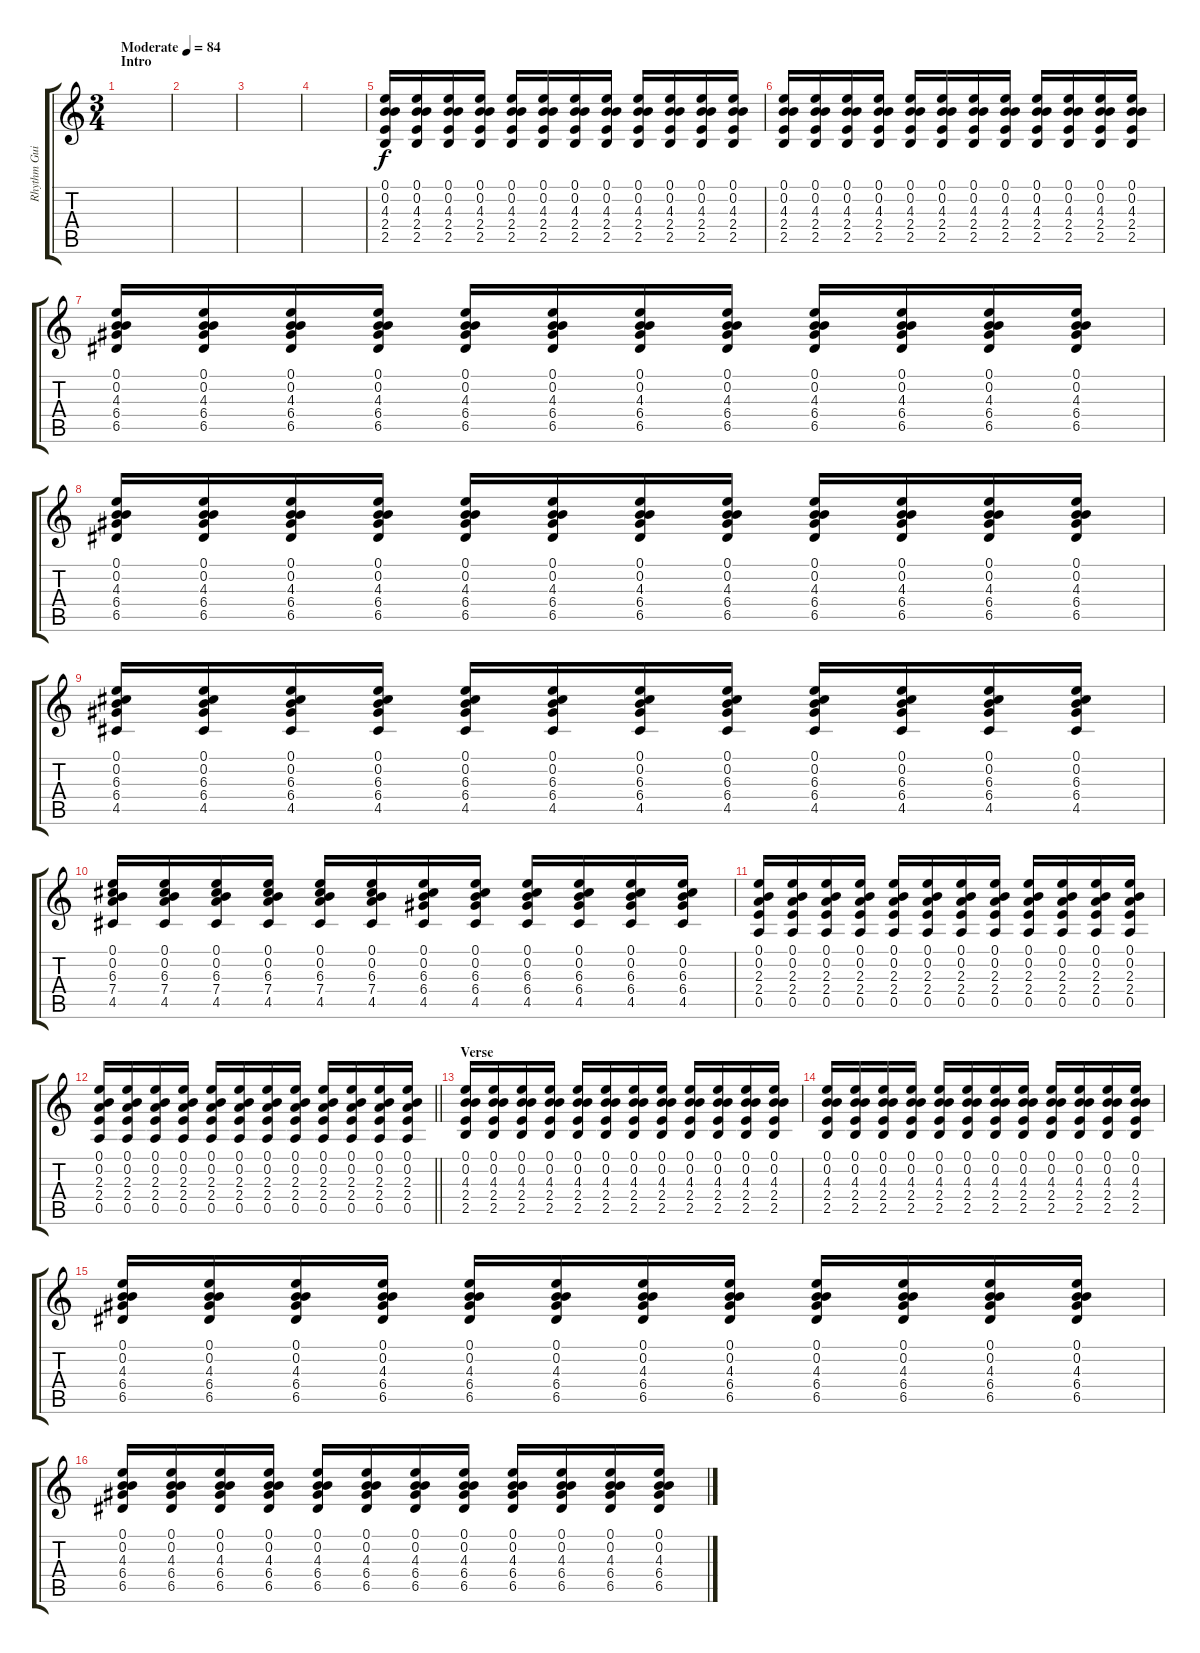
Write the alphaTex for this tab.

\track ("Rhythm Guitar" "Rhythm Gui") {instrument acousticguitarsteel}
\staff {score tabs}
\tuning (E4 B3 G3 D3 A2 E2) {hide}
\ts (3 4)
\section ("" "Intro")
\tempo (84 "Moderate")
\clef g2
\ks c
|
|
|
|
(0.1 0.2 4.3 2.4 2.5).16 (0.1 0.2 4.3 2.4 2.5).16 (0.1 0.2 4.3 2.4 2.5).16 (0.1 0.2 4.3 2.4 2.5).16 (0.1 0.2 4.3 2.4 2.5).16 (0.1 0.2 4.3 2.4 2.5).16 (0.1 0.2 4.3 2.4 2.5).16 (0.1 0.2 4.3 2.4 2.5).16 (0.1 0.2 4.3 2.4 2.5).16 (0.1 0.2 4.3 2.4 2.5).16 (0.1 0.2 4.3 2.4 2.5).16 (0.1 0.2 4.3 2.4 2.5).16 |
(0.1 0.2 4.3 2.4 2.5).16 (0.1 0.2 4.3 2.4 2.5).16 (0.1 0.2 4.3 2.4 2.5).16 (0.1 0.2 4.3 2.4 2.5).16 (0.1 0.2 4.3 2.4 2.5).16 (0.1 0.2 4.3 2.4 2.5).16 (0.1 0.2 4.3 2.4 2.5).16 (0.1 0.2 4.3 2.4 2.5).16 (0.1 0.2 4.3 2.4 2.5).16 (0.1 0.2 4.3 2.4 2.5).16 (0.1 0.2 4.3 2.4 2.5).16 (0.1 0.2 4.3 2.4 2.5).16 |
(0.1 0.2 4.3 6.4 6.5).16 (0.1 0.2 4.3 6.4 6.5).16 (0.1 0.2 4.3 6.4 6.5).16 (0.1 0.2 4.3 6.4 6.5).16 (0.1 0.2 4.3 6.4 6.5).16 (0.1 0.2 4.3 6.4 6.5).16 (0.1 0.2 4.3 6.4 6.5).16 (0.1 0.2 4.3 6.4 6.5).16 (0.1 0.2 4.3 6.4 6.5).16 (0.1 0.2 4.3 6.4 6.5).16 (0.1 0.2 4.3 6.4 6.5).16 (0.1 0.2 4.3 6.4 6.5).16 |
(0.1 0.2 4.3 6.4 6.5).16 (0.1 0.2 4.3 6.4 6.5).16 (0.1 0.2 4.3 6.4 6.5).16 (0.1 0.2 4.3 6.4 6.5).16 (0.1 0.2 4.3 6.4 6.5).16 (0.1 0.2 4.3 6.4 6.5).16 (0.1 0.2 4.3 6.4 6.5).16 (0.1 0.2 4.3 6.4 6.5).16 (0.1 0.2 4.3 6.4 6.5).16 (0.1 0.2 4.3 6.4 6.5).16 (0.1 0.2 4.3 6.4 6.5).16 (0.1 0.2 4.3 6.4 6.5).16 |
(0.1 0.2 6.3 6.4 4.5).16 (0.1 0.2 6.3 6.4 4.5).16 (0.1 0.2 6.3 6.4 4.5).16 (0.1 0.2 6.3 6.4 4.5).16 (0.1 0.2 6.3 6.4 4.5).16 (0.1 0.2 6.3 6.4 4.5).16 (0.1 0.2 6.3 6.4 4.5).16 (0.1 0.2 6.3 6.4 4.5).16 (0.1 0.2 6.3 6.4 4.5).16 (0.1 0.2 6.3 6.4 4.5).16 (0.1 0.2 6.3 6.4 4.5).16 (0.1 0.2 6.3 6.4 4.5).16 |
(0.1 0.2 6.3 7.4 4.5).16 (0.1 0.2 6.3 7.4 4.5).16 (0.1 0.2 6.3 7.4 4.5).16 (0.1 0.2 6.3 7.4 4.5).16 (0.1 0.2 6.3 7.4 4.5).16 (0.1 0.2 6.3 7.4 4.5).16 (0.1 0.2 6.3 6.4 4.5).16 (0.1 0.2 6.3 6.4 4.5).16 (0.1 0.2 6.3 6.4 4.5).16 (0.1 0.2 6.3 6.4 4.5).16 (0.1 0.2 6.3 6.4 4.5).16 (0.1 0.2 6.3 6.4 4.5).16 |
(0.1 0.2 2.3 2.4 0.5).16 (0.1 0.2 2.3 2.4 0.5).16 (0.1 0.2 2.3 2.4 0.5).16 (0.1 0.2 2.3 2.4 0.5).16 (0.1 0.2 2.3 2.4 0.5).16 (0.1 0.2 2.3 2.4 0.5).16 (0.1 0.2 2.3 2.4 0.5).16 (0.1 0.2 2.3 2.4 0.5).16 (0.1 0.2 2.3 2.4 0.5).16 (0.1 0.2 2.3 2.4 0.5).16 (0.1 0.2 2.3 2.4 0.5).16 (0.1 0.2 2.3 2.4 0.5).16 |
\barLineRight lightlight
(0.1 0.2 2.3 2.4 0.5).16 (0.1 0.2 2.3 2.4 0.5).16 (0.1 0.2 2.3 2.4 0.5).16 (0.1 0.2 2.3 2.4 0.5).16 (0.1 0.2 2.3 2.4 0.5).16 (0.1 0.2 2.3 2.4 0.5).16 (0.1 0.2 2.3 2.4 0.5).16 (0.1 0.2 2.3 2.4 0.5).16 (0.1 0.2 2.3 2.4 0.5).16 (0.1 0.2 2.3 2.4 0.5).16 (0.1 0.2 2.3 2.4 0.5).16 (0.1 0.2 2.3 2.4 0.5).16 |
\section ("" "Verse")
(0.1 0.2 4.3 2.4 2.5).16 (0.1 0.2 4.3 2.4 2.5).16 (0.1 0.2 4.3 2.4 2.5).16 (0.1 0.2 4.3 2.4 2.5).16 (0.1 0.2 4.3 2.4 2.5).16 (0.1 0.2 4.3 2.4 2.5).16 (0.1 0.2 4.3 2.4 2.5).16 (0.1 0.2 4.3 2.4 2.5).16 (0.1 0.2 4.3 2.4 2.5).16 (0.1 0.2 4.3 2.4 2.5).16 (0.1 0.2 4.3 2.4 2.5).16 (0.1 0.2 4.3 2.4 2.5).16 |
(0.1 0.2 4.3 2.4 2.5).16 (0.1 0.2 4.3 2.4 2.5).16 (0.1 0.2 4.3 2.4 2.5).16 (0.1 0.2 4.3 2.4 2.5).16 (0.1 0.2 4.3 2.4 2.5).16 (0.1 0.2 4.3 2.4 2.5).16 (0.1 0.2 4.3 2.4 2.5).16 (0.1 0.2 4.3 2.4 2.5).16 (0.1 0.2 4.3 2.4 2.5).16 (0.1 0.2 4.3 2.4 2.5).16 (0.1 0.2 4.3 2.4 2.5).16 (0.1 0.2 4.3 2.4 2.5).16 |
(0.1 0.2 4.3 6.4 6.5).16 (0.1 0.2 4.3 6.4 6.5).16 (0.1 0.2 4.3 6.4 6.5).16 (0.1 0.2 4.3 6.4 6.5).16 (0.1 0.2 4.3 6.4 6.5).16 (0.1 0.2 4.3 6.4 6.5).16 (0.1 0.2 4.3 6.4 6.5).16 (0.1 0.2 4.3 6.4 6.5).16 (0.1 0.2 4.3 6.4 6.5).16 (0.1 0.2 4.3 6.4 6.5).16 (0.1 0.2 4.3 6.4 6.5).16 (0.1 0.2 4.3 6.4 6.5).16 |
(0.1 0.2 4.3 6.4 6.5).16 (0.1 0.2 4.3 6.4 6.5).16 (0.1 0.2 4.3 6.4 6.5).16 (0.1 0.2 4.3 6.4 6.5).16 (0.1 0.2 4.3 6.4 6.5).16 (0.1 0.2 4.3 6.4 6.5).16 (0.1 0.2 4.3 6.4 6.5).16 (0.1 0.2 4.3 6.4 6.5).16 (0.1 0.2 4.3 6.4 6.5).16 (0.1 0.2 4.3 6.4 6.5).16 (0.1 0.2 4.3 6.4 6.5).16 (0.1 0.2 4.3 6.4 6.5).16
